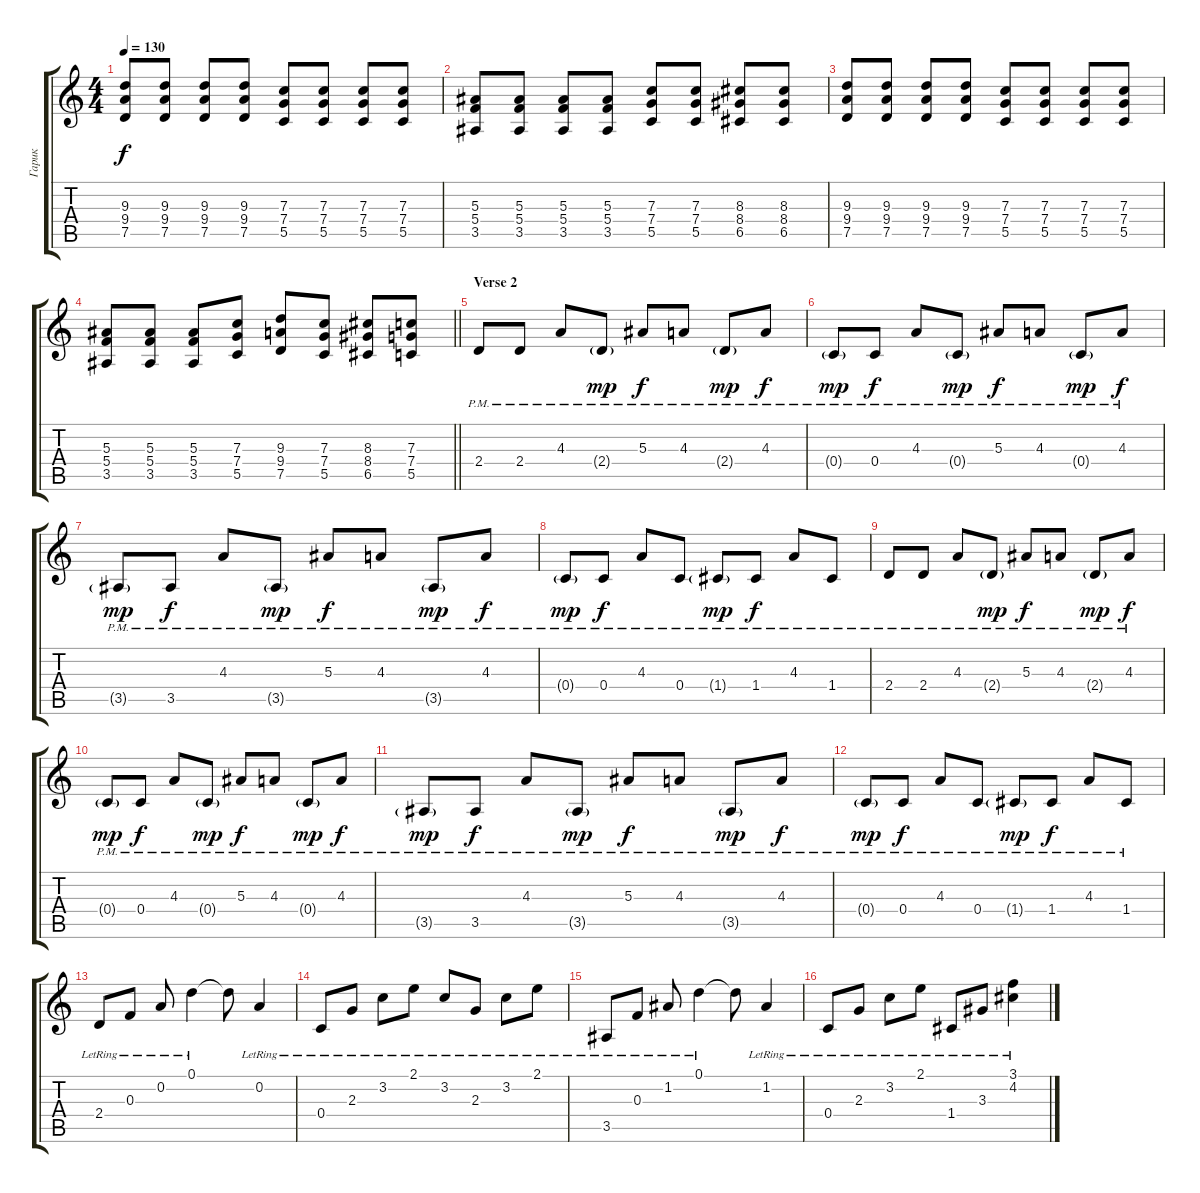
\track ("Гарик" "Гарик") {instrument distortionguitar}
\staff {score tabs}
\tuning (D4 A3 F3 C3 G2 C2) {hide}
\ts (4 4)
\tempo 130
\clef g2
\ks c
(9.3 9.4 7.5).8{dy f} (9.3 9.4 7.5).8 (9.3 9.4 7.5).8 (9.3 9.4 7.5).8 (7.3 7.4 5.5).8 (7.3 7.4 5.5).8 (7.3 7.4 5.5).8 (7.3 7.4 5.5).8 |
(5.3 5.4 3.5).8 (5.3 5.4 3.5).8 (5.3 5.4 3.5).8 (5.3 5.4 3.5).8 (7.3 7.4 5.5).8 (7.3 7.4 5.5).8 (8.3 8.4 6.5).8 (8.3 8.4 6.5).8 |
(9.3 9.4 7.5).8 (9.3 9.4 7.5).8 (9.3 9.4 7.5).8 (9.3 9.4 7.5).8 (7.3 7.4 5.5).8 (7.3 7.4 5.5).8 (7.3 7.4 5.5).8 (7.3 7.4 5.5).8 |
\barLineRight lightlight
(5.3 5.4 3.5).8 (5.3 5.4 3.5).8 (5.3 5.4 3.5).8 (7.3 7.4 5.5).8 (9.3 9.4 7.5).8 (7.3 7.4 5.5).8 (8.3 8.4 6.5).8 (7.3 7.4 5.5).8 |
\section ("" "Verse 2")
2.4{pm}.8 2.4{pm}.8 4.3{pm}.8 2.4{g pm}.8{dy mp} 5.3{pm}.8{dy f} 4.3{pm}.8 2.4{g pm}.8{dy mp} 4.3{pm}.8{dy f} |
0.4{g pm}.8{dy mp} 0.4{pm}.8{dy f} 4.3{pm}.8 0.4{g pm}.8{dy mp} 5.3{pm}.8{dy f} 4.3{pm}.8 0.4{g pm}.8{dy mp} 4.3{pm}.8{dy f} |
3.5{g pm}.8{dy mp} 3.5{pm}.8{dy f} 4.3{pm}.8 3.5{g pm}.8{dy mp} 5.3{pm}.8{dy f} 4.3{pm}.8 3.5{g pm}.8{dy mp} 4.3{pm}.8{dy f} |
0.4{g pm}.8{dy mp} 0.4{pm}.8{dy f} 4.3{pm}.8 0.4{pm}.8 1.4{g pm}.8{dy mp} 1.4{pm}.8{dy f} 4.3{pm}.8 1.4{pm}.8 |
2.4{pm}.8 2.4{pm}.8 4.3{pm}.8 2.4{g pm}.8{dy mp} 5.3{pm}.8{dy f} 4.3{pm}.8 2.4{g pm}.8{dy mp} 4.3{pm}.8{dy f} |
0.4{g pm}.8{dy mp} 0.4{pm}.8{dy f} 4.3{pm}.8 0.4{g pm}.8{dy mp} 5.3{pm}.8{dy f} 4.3{pm}.8 0.4{g pm}.8{dy mp} 4.3{pm}.8{dy f} |
3.5{g pm}.8{dy mp} 3.5{pm}.8{dy f} 4.3{pm}.8 3.5{g pm}.8{dy mp} 5.3{pm}.8{dy f} 4.3{pm}.8 3.5{g pm}.8{dy mp} 4.3{pm}.8{dy f} |
0.4{g pm}.8{dy mp} 0.4{pm}.8{dy f} 4.3{pm}.8 0.4{pm}.8 1.4{g pm}.8{dy mp} 1.4{pm}.8{dy f} 4.3{pm}.8 1.4{pm}.8 |
2.4{lr}.8 0.3{lr}.8 0.2{lr}.8 0.1{lr}.4 0.1{t}.8 0.2{lr}.4 |
0.4{lr}.8 2.3{lr}.8 3.2{lr}.8 2.1{lr}.8 3.2{lr}.8 2.3{lr}.8 3.2{lr}.8 2.1{lr}.8 |
3.5{lr}.8 0.3{lr}.8 1.2{lr}.8 0.1{lr}.4 0.1{t}.8 1.2{lr}.4 |
0.4{lr}.8 2.3{lr}.8 3.2{lr}.8 2.1{lr}.8 1.4{lr}.8 3.3{lr}.8 (3.1{lr} 4.2{lr}).4
